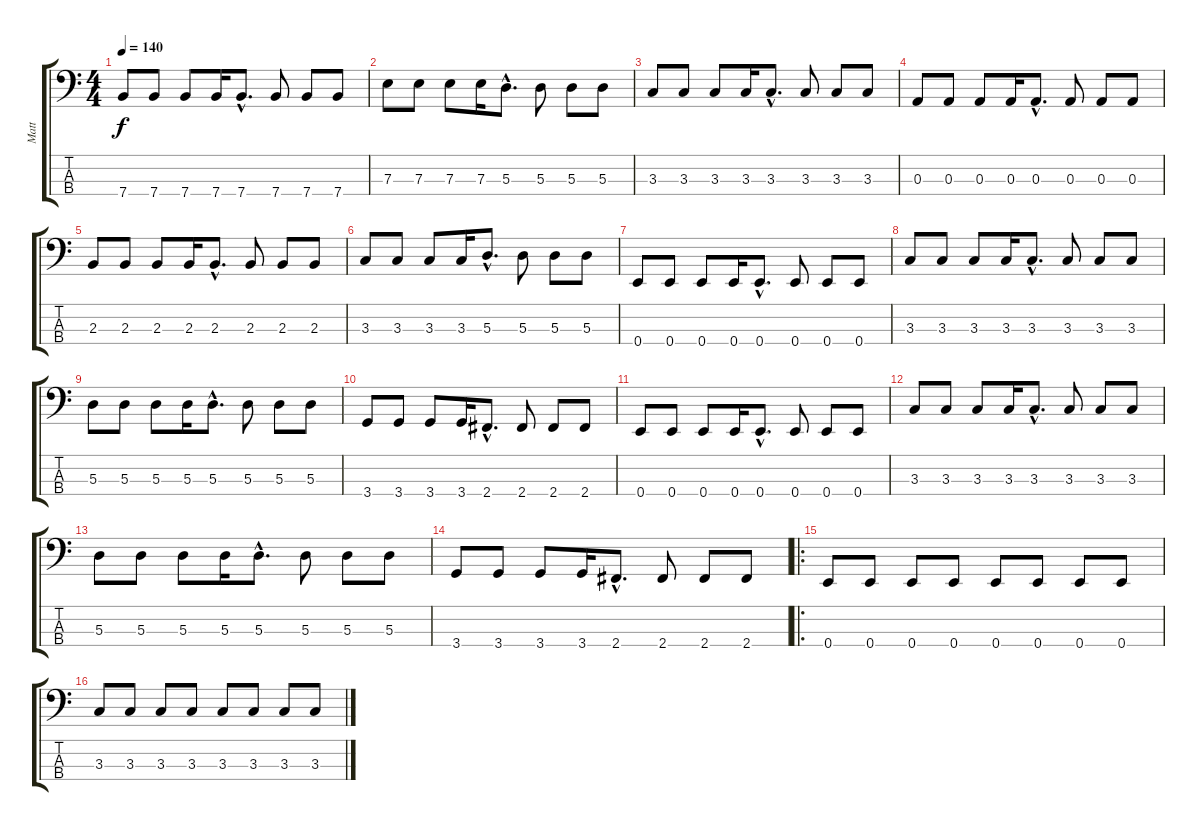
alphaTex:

\track ("Matt" "Matt") {instrument electricbassfinger}
\staff {score tabs}
\tuning (G2 D2 A1 E1) {hide}
\ts (4 4)
\tempo 140
\clef f4
\ks c
7.4.8{dy f} 7.4.8 7.4.8 7.4.16 7.4{hac}.8{d} 7.4.8 7.4.8 7.4.8 |
7.3.8 7.3.8 7.3.8 7.3.16 5.3{hac}.8{d} 5.3.8 5.3.8 5.3.8 |
3.3.8 3.3.8 3.3.8 3.3.16 3.3{hac}.8{d} 3.3.8 3.3.8 3.3.8 |
0.3.8 0.3.8 0.3.8 0.3.16 0.3{hac}.8{d} 0.3.8 0.3.8 0.3.8 |
2.3.8 2.3.8 2.3.8 2.3.16 2.3{hac}.8{d} 2.3.8 2.3.8 2.3.8 |
3.3.8 3.3.8 3.3.8 3.3.16 5.3{hac}.8{d} 5.3.8 5.3.8 5.3.8 |
0.4.8 0.4.8 0.4.8 0.4.16 0.4{hac}.8{d} 0.4.8 0.4.8 0.4.8 |
3.3.8 3.3.8 3.3.8 3.3.16 3.3{hac}.8{d} 3.3.8 3.3.8 3.3.8 |
5.3.8 5.3.8 5.3.8 5.3.16 5.3{hac}.8{d} 5.3.8 5.3.8 5.3.8 |
3.4.8 3.4.8 3.4.8 3.4.16 2.4{hac}.8{d} 2.4.8 2.4.8 2.4.8 |
0.4.8 0.4.8 0.4.8 0.4.16 0.4{hac}.8{d} 0.4.8 0.4.8 0.4.8 |
3.3.8 3.3.8 3.3.8 3.3.16 3.3{hac}.8{d} 3.3.8 3.3.8 3.3.8 |
5.3.8 5.3.8 5.3.8 5.3.16 5.3{hac}.8{d} 5.3.8 5.3.8 5.3.8 |
3.4.8 3.4.8 3.4.8 3.4.16 2.4{hac}.8{d} 2.4.8 2.4.8 2.4.8 |
\ro
0.4.8 0.4.8 0.4.8 0.4.8 0.4.8 0.4.8 0.4.8 0.4.8 |
3.3.8 3.3.8 3.3.8 3.3.8 3.3.8 3.3.8 3.3.8 3.3.8
